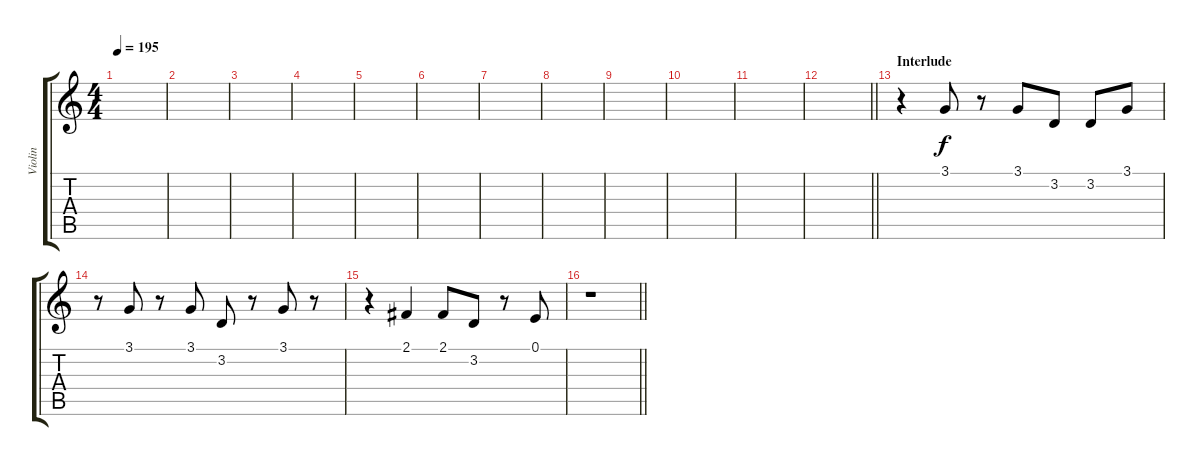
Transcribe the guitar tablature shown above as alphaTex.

\track ("Violin" "Violin") {instrument tremolostrings}
\staff {score tabs}
\tuning (E4 B3 G3 D3 A2 E2) {hide}
\ts (4 4)
\tempo 195
\clef g2
\ks c
|
|
|
|
|
|
|
|
|
|
|
\barLineRight lightlight
|
\section ("" "Interlude")
r.4 3.1.8 r.8 3.1.8 3.2.8 3.2.8 3.1.8 |
r.8 3.1.8 r.8 3.1.8 3.2.8 r.8 3.1.8 r.8 |
r.4 2.1.4 2.1.8 3.2.8 r.8 0.1.8 |
\barLineRight lightlight
r.1
